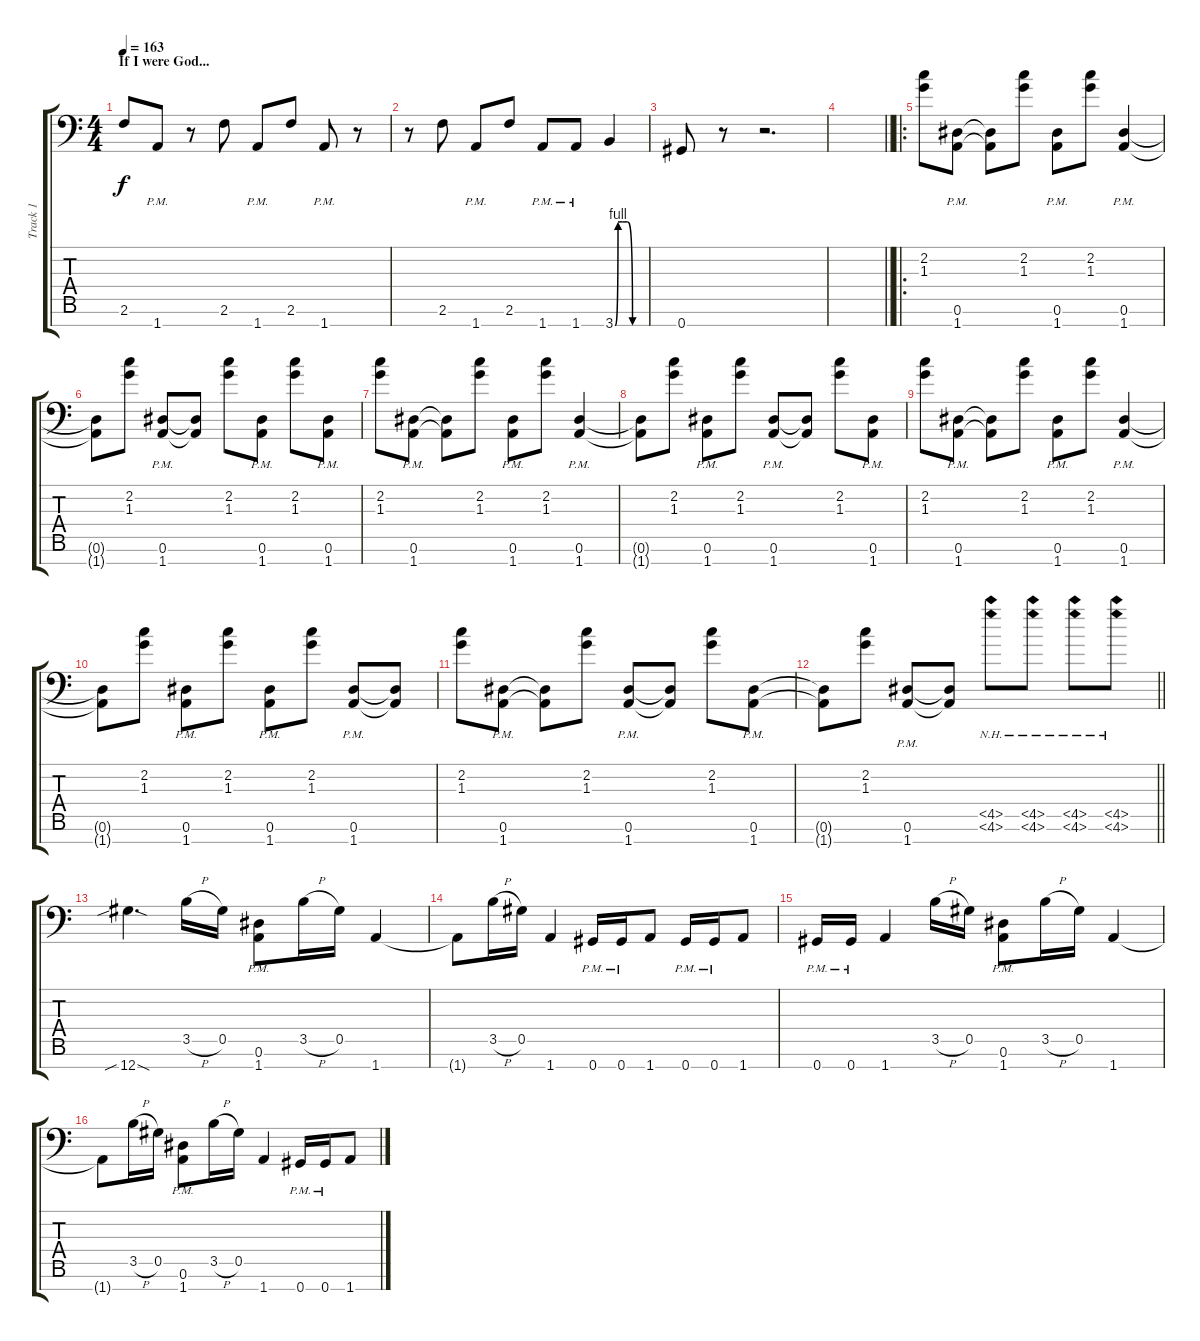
\track ("Track 1" "Track 1") {instrument distortionguitar}
\staff {score tabs}
\tuning (Eb4 Bb3 Gb3 Db3 Ab2 Eb2 Ab1) {hide}
\ts (4 4)
\section ("" "If I were God...")
\tempo 163
\clef f4
\ks c
2.6.8{dy f} 1.7{pm}.8 r.8 2.6.8 1.7{pm}.8 2.6.8 1.7{pm}.8 r.8 |
r.8 2.6.8 1.7{pm}.8 2.6.8 1.7{pm}.8 1.7{pm}.8 3.7{be (custom 0 0 6 4 15 4 25 4 35 0 60 0)}.4 |
0.7.8 r.8 r.2{d} |
\barLineRight lightlight
|
\ro
\section ("" "")
(2.2 1.3).8 (0.6{pm} 1.7{pm}).8 (0.6{t} 1.7{t}).8 (2.2 1.3).8 (0.6{pm} 1.7{pm}).8 (2.2 1.3).8 (0.6{pm} 1.7{pm}).4 |
(0.6{t} 1.7{t}).8 (2.2 1.3).8 (0.6{pm} 1.7{pm}).8 (0.6{t} 1.7{t}).8 (2.2 1.3).8 (0.6{pm} 1.7{pm}).8 (2.2 1.3).8 (0.6{pm} 1.7{pm}).8 |
(2.2 1.3).8 (0.6{pm} 1.7{pm}).8 (0.6{t} 1.7{t}).8 (2.2 1.3).8 (0.6{pm} 1.7{pm}).8 (2.2 1.3).8 (0.6{pm} 1.7{pm}).4 |
(0.6{t} 1.7{t}).8 (2.2 1.3).8 (0.6{pm} 1.7{pm}).8 (2.2 1.3).8 (0.6{pm} 1.7{pm}).8 (0.6{t} 1.7{t}).8 (2.2 1.3).8 (0.6{pm} 1.7{pm}).8 |
(2.2 1.3).8 (0.6{pm} 1.7{pm}).8 (0.6{t} 1.7{t}).8 (2.2 1.3).8 (0.6{pm} 1.7{pm}).8 (2.2 1.3).8 (0.6{pm} 1.7{pm}).4 |
(0.6{t} 1.7{t}).8 (2.2 1.3).8 (0.6{pm} 1.7{pm}).8 (2.2 1.3).8 (0.6{pm} 1.7{pm}).8 (2.2 1.3).8 (0.6{pm} 1.7{pm}).8 (0.6{t} 1.7{t}).8 |
(2.2 1.3).8 (0.6{pm} 1.7{pm}).8 (0.6{t} 1.7{t}).8 (2.2 1.3).8 (0.6{pm} 1.7{pm}).8 (0.6{t} 1.7{t}).8 (2.2 1.3).8 (0.6{pm} 1.7{pm}).8 |
\barLineRight lightlight
(0.6{t} 1.7{t}).8 (2.2 1.3).8 (0.6{pm} 1.7{pm}).8 (0.6{t} 1.7{t}).8 (4.5{nh} 4.6{nh}).8 (4.5{nh} 4.6{nh}).8 (4.5{nh} 4.6{nh}).8 (4.5{nh} 4.6{nh}).8 |
\section ("" "")
12.7{sib sod}.4{d} 3.5{h}.16 0.5.16 (0.6{pm} 1.7{pm}).8 3.5{h}.16 0.5.16 1.7.4 |
1.7{t}.8 3.5{h}.16 0.5.16 1.7.4 0.7{pm}.16 0.7{pm}.16 1.7.8 0.7{pm}.16 0.7{pm}.16 1.7.8 |
0.7{pm}.16 0.7{pm}.16 1.7.4 3.5{h}.16 0.5.16 (0.6{pm} 1.7{pm}).8 3.5{h}.16 0.5.16 1.7.4 |
1.7{t}.8 3.5{h}.16 0.5.16 (0.6{pm} 1.7{pm}).8 3.5{h}.16 0.5.16 1.7.4 0.7{pm}.16 0.7{pm}.16 1.7.8
